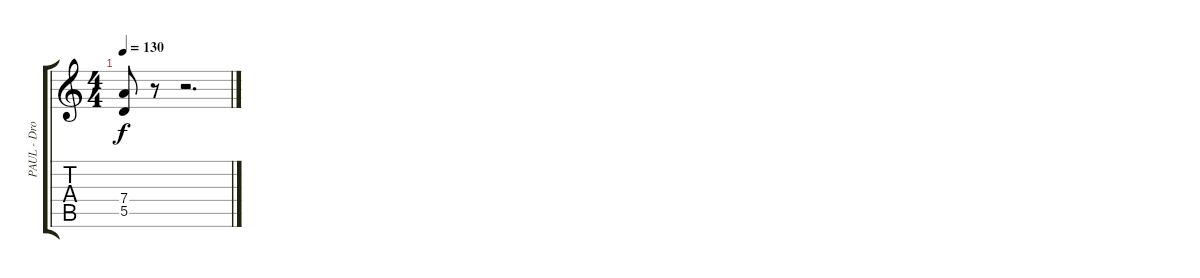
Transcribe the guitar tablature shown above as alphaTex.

\track ("PAUL - Dropped D" "PAUL - Dro") {instrument distortionguitar}
\staff {score tabs}
\tuning (E4 B3 G3 D3 A2 D2) {hide}
\ts (4 4)
\tempo 130
\clef g2
\ks c
(7.4 5.5).8{dy f} r.8 r.2{d}
